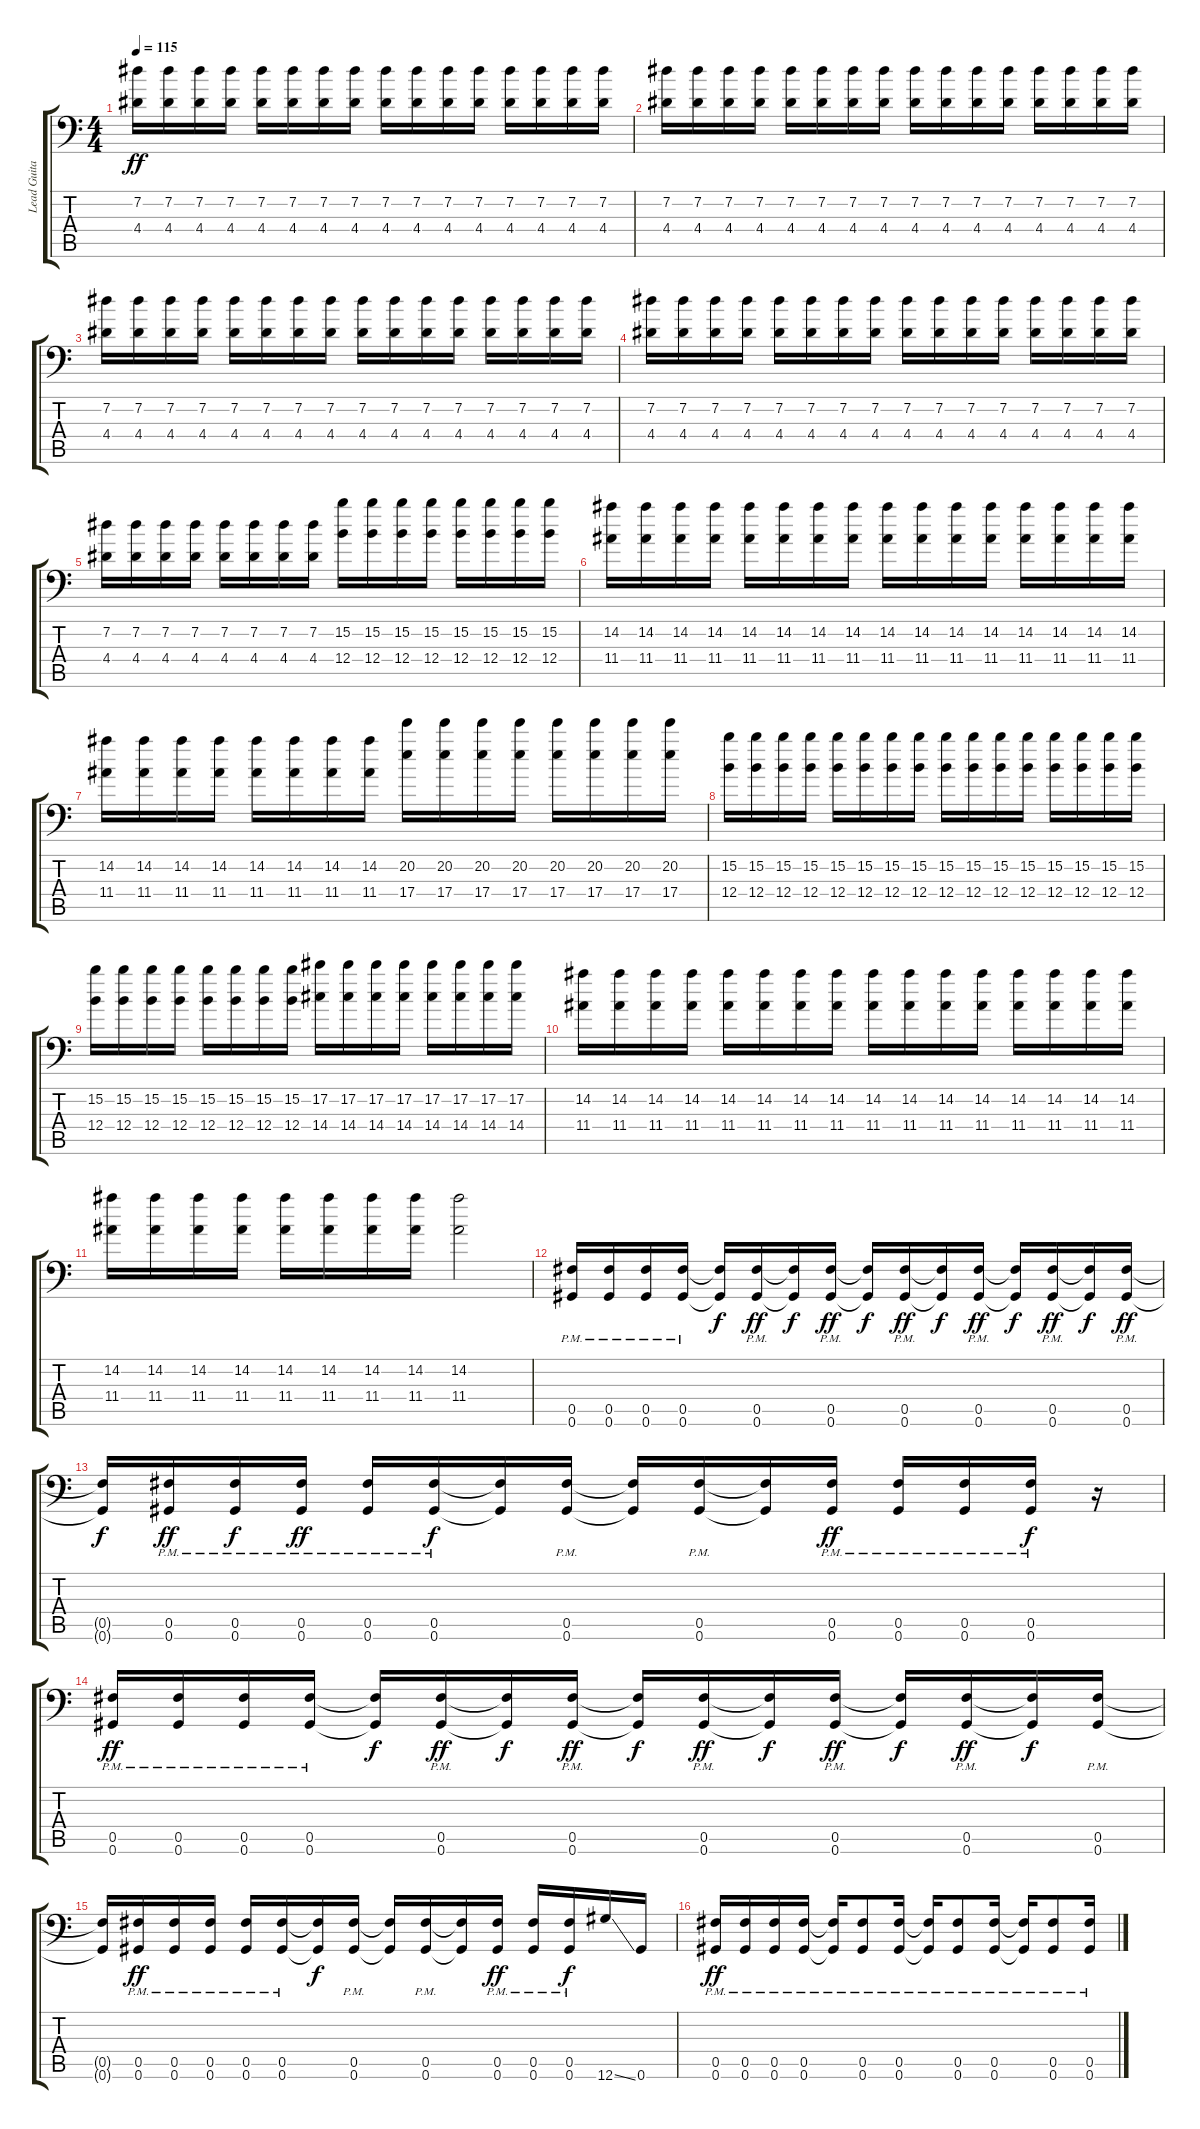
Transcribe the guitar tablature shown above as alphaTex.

\track ("Lead Guitar" "Lead Guita") {instrument distortionguitar}
\staff {score tabs}
\tuning (Db4 Ab3 E3 B2 Gb2 Ab1) {hide}
\ts (4 4)
\tempo 115
\clef f4
\ks c
(7.2 4.4).16{dy ff} (7.2 4.4).16 (7.2 4.4).16 (7.2 4.4).16 (7.2 4.4).16 (7.2 4.4).16 (7.2 4.4).16 (7.2 4.4).16 (7.2 4.4).16 (7.2 4.4).16 (7.2 4.4).16 (7.2 4.4).16 (7.2 4.4).16 (7.2 4.4).16 (7.2 4.4).16 (7.2 4.4).16 |
(7.2 4.4).16 (7.2 4.4).16 (7.2 4.4).16 (7.2 4.4).16 (7.2 4.4).16 (7.2 4.4).16 (7.2 4.4).16 (7.2 4.4).16 (7.2 4.4).16 (7.2 4.4).16 (7.2 4.4).16 (7.2 4.4).16 (7.2 4.4).16 (7.2 4.4).16 (7.2 4.4).16 (7.2 4.4).16 |
(7.2 4.4).16 (7.2 4.4).16 (7.2 4.4).16 (7.2 4.4).16 (7.2 4.4).16 (7.2 4.4).16 (7.2 4.4).16 (7.2 4.4).16 (7.2 4.4).16 (7.2 4.4).16 (7.2 4.4).16 (7.2 4.4).16 (7.2 4.4).16 (7.2 4.4).16 (7.2 4.4).16 (7.2 4.4).16 |
(7.2 4.4).16 (7.2 4.4).16 (7.2 4.4).16 (7.2 4.4).16 (7.2 4.4).16 (7.2 4.4).16 (7.2 4.4).16 (7.2 4.4).16 (7.2 4.4).16 (7.2 4.4).16 (7.2 4.4).16 (7.2 4.4).16 (7.2 4.4).16 (7.2 4.4).16 (7.2 4.4).16 (7.2 4.4).16 |
(7.2 4.4).16 (7.2 4.4).16 (7.2 4.4).16 (7.2 4.4).16 (7.2 4.4).16 (7.2 4.4).16 (7.2 4.4).16 (7.2 4.4).16 (15.2 12.4).16 (15.2 12.4).16 (15.2 12.4).16 (15.2 12.4).16 (15.2 12.4).16 (15.2 12.4).16 (15.2 12.4).16 (15.2 12.4).16 |
(14.2 11.4).16 (14.2 11.4).16 (14.2 11.4).16 (14.2 11.4).16 (14.2 11.4).16 (14.2 11.4).16 (14.2 11.4).16 (14.2 11.4).16 (14.2 11.4).16 (14.2 11.4).16 (14.2 11.4).16 (14.2 11.4).16 (14.2 11.4).16 (14.2 11.4).16 (14.2 11.4).16 (14.2 11.4).16 |
(14.2 11.4).16 (14.2 11.4).16 (14.2 11.4).16 (14.2 11.4).16 (14.2 11.4).16 (14.2 11.4).16 (14.2 11.4).16 (14.2 11.4).16 (20.2 17.4).16 (20.2 17.4).16 (20.2 17.4).16 (20.2 17.4).16 (20.2 17.4).16 (20.2 17.4).16 (20.2 17.4).16 (20.2 17.4).16 |
(15.2 12.4).16 (15.2 12.4).16 (15.2 12.4).16 (15.2 12.4).16 (15.2 12.4).16 (15.2 12.4).16 (15.2 12.4).16 (15.2 12.4).16 (15.2 12.4).16 (15.2 12.4).16 (15.2 12.4).16 (15.2 12.4).16 (15.2 12.4).16 (15.2 12.4).16 (15.2 12.4).16 (15.2 12.4).16 |
(15.2 12.4).16 (15.2 12.4).16 (15.2 12.4).16 (15.2 12.4).16 (15.2 12.4).16 (15.2 12.4).16 (15.2 12.4).16 (15.2 12.4).16 (17.2 14.4).16 (17.2 14.4).16 (17.2 14.4).16 (17.2 14.4).16 (17.2 14.4).16 (17.2 14.4).16 (17.2 14.4).16 (17.2 14.4).16 |
(14.2 11.4).16 (14.2 11.4).16 (14.2 11.4).16 (14.2 11.4).16 (14.2 11.4).16 (14.2 11.4).16 (14.2 11.4).16 (14.2 11.4).16 (14.2 11.4).16 (14.2 11.4).16 (14.2 11.4).16 (14.2 11.4).16 (14.2 11.4).16 (14.2 11.4).16 (14.2 11.4).16 (14.2 11.4).16 |
(14.2 11.4).16 (14.2 11.4).16 (14.2 11.4).16 (14.2 11.4).16 (14.2 11.4).16 (14.2 11.4).16 (14.2 11.4).16 (14.2 11.4).16 (14.2 11.4).2 |
(0.5{pm} 0.6{pm}).16 (0.5{pm} 0.6{pm}).16 (0.5{pm} 0.6{pm}).16 (0.5{pm} 0.6{pm}).16 (0.5{t} 0.6{t}).16{dy f} (0.5{pm} 0.6{pm}).16{dy ff} (0.5{t} 0.6{t}).16{dy f} (0.5{pm} 0.6{pm}).16{dy ff} (0.5{t} 0.6{t}).16{dy f} (0.5{pm} 0.6{pm}).16{dy ff} (0.5{t} 0.6{t}).16{dy f} (0.5{pm} 0.6{pm}).16{dy ff} (0.5{t} 0.6{t}).16{dy f} (0.5{pm} 0.6{pm}).16{dy ff} (0.5{t} 0.6{t}).16{dy f} (0.5{pm} 0.6{pm}).16{dy ff} |
(0.5{t} 0.6{t}).16{dy f} (0.5{pm} 0.6{pm}).16{dy ff} (0.5{pm} 0.6{pm}).16{dy f} (0.5{pm} 0.6{pm}).16{dy ff} (0.5{pm} 0.6{pm}).16 (0.5{pm} 0.6{pm}).16{dy f} (0.5{t} 0.6{t}).16 (0.5{pm} 0.6{pm}).16 (0.5{t} 0.6{t}).16 (0.5{pm} 0.6{pm}).16 (0.5{t} 0.6{t}).16 (0.5{pm} 0.6{pm}).16{dy ff} (0.5{pm} 0.6{pm}).16 (0.5{pm} 0.6{pm}).16 (0.5{pm} 0.6{pm}).16{dy f} r.16 |
(0.5{pm} 0.6{pm}).16{dy ff} (0.5{pm} 0.6{pm}).16 (0.5{pm} 0.6{pm}).16 (0.5{pm} 0.6{pm}).16 (0.5{t} 0.6{t}).16{dy f} (0.5{pm} 0.6{pm}).16{dy ff} (0.5{t} 0.6{t}).16{dy f} (0.5{pm} 0.6{pm}).16{dy ff} (0.5{t} 0.6{t}).16{dy f} (0.5{pm} 0.6{pm}).16{dy ff} (0.5{t} 0.6{t}).16{dy f} (0.5{pm} 0.6{pm}).16{dy ff} (0.5{t} 0.6{t}).16{dy f} (0.5{pm} 0.6{pm}).16{dy ff} (0.5{t} 0.6{t}).16{dy f} (0.5{pm} 0.6{pm}).16 |
(0.5{t} 0.6{t}).16 (0.5{pm} 0.6{pm}).16{dy ff} (0.5{pm} 0.6{pm}).16 (0.5{pm} 0.6{pm}).16 (0.5{pm} 0.6{pm}).16 (0.5{pm} 0.6{pm}).16 (0.5{t} 0.6{t}).16{dy f} (0.5{pm} 0.6{pm}).16 (0.5{t} 0.6{t}).16 (0.5{pm} 0.6{pm}).16 (0.5{t} 0.6{t}).16 (0.5{pm} 0.6{pm}).16{dy ff} (0.5{pm} 0.6{pm}).16 (0.5{pm} 0.6{pm}).16{dy f} 12.6{ss}.16 0.6.16 |
(0.5{pm} 0.6{pm}).16{dy ff} (0.5{pm} 0.6{pm}).16 (0.5{pm} 0.6{pm}).16 (0.5{pm} 0.6{pm}).16 (0.5{pm t} 0.6{pm t}).16 (0.5{pm} 0.6{pm}).8 (0.5{pm} 0.6{pm}).16 (0.5{pm t} 0.6{pm t}).16 (0.5{pm} 0.6{pm}).8 (0.5{pm} 0.6{pm}).16 (0.5{pm t} 0.6{pm t}).16 (0.5{pm} 0.6{pm}).8 (0.5{pm} 0.6{pm}).16
